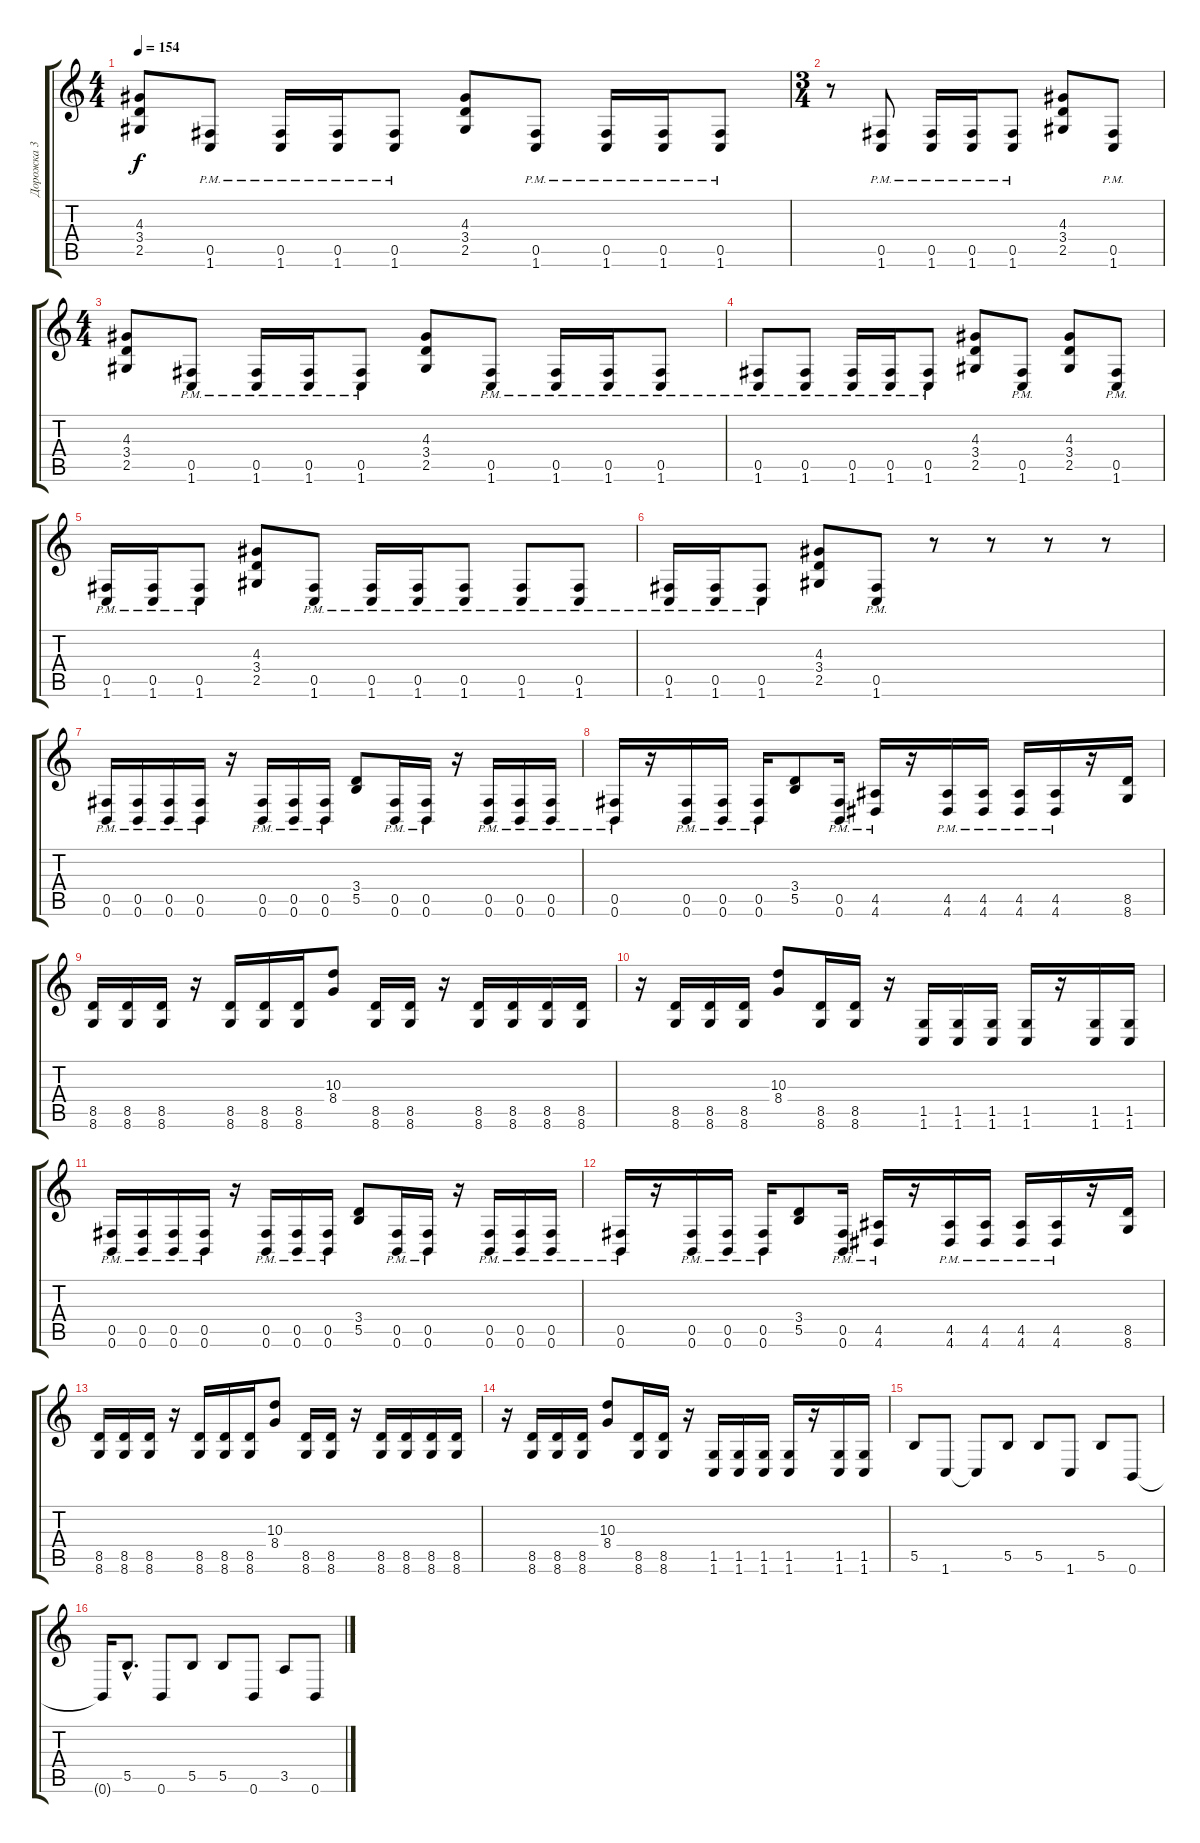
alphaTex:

\track ("Дорожка 3" "Дорожка 3") {instrument distortionguitar}
\staff {score tabs}
\tuning (Db4 Ab3 E3 B2 Gb2 B1) {hide}
\ts (4 4)
\tempo 154
\clef g2
\ks c
(4.3 3.4 2.5).8{dy f} (0.5{pm} 1.6).8 (0.5{pm} 1.6).16 (0.5{pm} 1.6).16 (0.5{pm} 1.6).8 (4.3 3.4 2.5).8 (0.5{pm} 1.6).8 (0.5{pm} 1.6).16 (0.5{pm} 1.6).16 (0.5{pm} 1.6).8 |
\ts (3 4)
r.8 (0.5{pm} 1.6).8 (0.5{pm} 1.6).16 (0.5{pm} 1.6).16 (0.5{pm} 1.6).8 (4.3 3.4 2.5).8 (0.5{pm} 1.6).8 |
\ts (4 4)
(4.3 3.4 2.5).8 (0.5{pm} 1.6).8 (0.5{pm} 1.6).16 (0.5{pm} 1.6).16 (0.5{pm} 1.6).8 (4.3 3.4 2.5).8 (0.5{pm} 1.6).8 (0.5{pm} 1.6).16 (0.5{pm} 1.6).16 (0.5{pm} 1.6).8 |
(0.5{pm} 1.6).8 (0.5{pm} 1.6).8 (0.5{pm} 1.6).16 (0.5{pm} 1.6).16 (0.5{pm} 1.6).8 (4.3 3.4 2.5).8 (0.5{pm} 1.6).8 (4.3 3.4 2.5).8 (0.5{pm} 1.6).8 |
(0.5{pm} 1.6).16 (0.5{pm} 1.6).16 (0.5{pm} 1.6).8 (4.3 3.4 2.5).8 (0.5{pm} 1.6).8 (0.5{pm} 1.6).16 (0.5{pm} 1.6).16 (0.5{pm} 1.6).8 (0.5{pm} 1.6).8 (0.5{pm} 1.6).8 |
(0.5{pm} 1.6).16 (0.5{pm} 1.6).16 (0.5{pm} 1.6).8 (4.3 3.4 2.5).8 (0.5{pm} 1.6).8 r.8 r.8 r.8 r.8 |
(0.5{pm} 0.6).16 (0.5{pm} 0.6).16 (0.5{pm} 0.6).16 (0.5{pm} 0.6).16 r.16 (0.5{pm} 0.6).16 (0.5{pm} 0.6).16 (0.5{pm} 0.6).16 (3.4 5.5).8 (0.5{pm} 0.6).16 (0.5{pm} 0.6).16 r.16 (0.5{pm} 0.6).16 (0.5{pm} 0.6).16 (0.5{pm} 0.6).16 |
(0.5{pm} 0.6).16 r.16 (0.5{pm} 0.6).16 (0.5{pm} 0.6).16 (0.5{pm} 0.6).16 (3.4 5.5).8 (0.5{pm} 0.6).16 (4.5{pm} 4.6).16 r.16 (4.5{pm} 4.6).16 (4.5{pm} 4.6).16 (4.5{pm} 4.6).16 (4.5{pm} 4.6).16 r.16 (8.5 8.6).16 |
(8.5 8.6).16 (8.5 8.6).16 (8.5 8.6).16 r.16 (8.5 8.6).16 (8.5 8.6).16 (8.5 8.6).16 (10.3 8.4).8 (8.5 8.6).16 (8.5 8.6).16 r.16 (8.5 8.6).16 (8.5 8.6).16 (8.5 8.6).16 (8.5 8.6).16 |
r.16 (8.5 8.6).16 (8.5 8.6).16 (8.5 8.6).16 (10.3 8.4).8 (8.5 8.6).16 (8.5 8.6).16 r.16 (1.5 1.6).16 (1.5 1.6).16 (1.5 1.6).16 (1.5 1.6).16 r.16 (1.5 1.6).16 (1.5 1.6).16 |
(0.5{pm} 0.6).16 (0.5{pm} 0.6).16 (0.5{pm} 0.6).16 (0.5{pm} 0.6).16 r.16 (0.5{pm} 0.6).16 (0.5{pm} 0.6).16 (0.5{pm} 0.6).16 (3.4 5.5).8 (0.5{pm} 0.6).16 (0.5{pm} 0.6).16 r.16 (0.5{pm} 0.6).16 (0.5{pm} 0.6).16 (0.5{pm} 0.6).16 |
(0.5{pm} 0.6).16 r.16 (0.5{pm} 0.6).16 (0.5{pm} 0.6).16 (0.5{pm} 0.6).16 (3.4 5.5).8 (0.5{pm} 0.6).16 (4.5{pm} 4.6).16 r.16 (4.5{pm} 4.6).16 (4.5{pm} 4.6).16 (4.5{pm} 4.6).16 (4.5{pm} 4.6).16 r.16 (8.5 8.6).16 |
(8.5 8.6).16 (8.5 8.6).16 (8.5 8.6).16 r.16 (8.5 8.6).16 (8.5 8.6).16 (8.5 8.6).16 (10.3 8.4).8 (8.5 8.6).16 (8.5 8.6).16 r.16 (8.5 8.6).16 (8.5 8.6).16 (8.5 8.6).16 (8.5 8.6).16 |
r.16 (8.5 8.6).16 (8.5 8.6).16 (8.5 8.6).16 (10.3 8.4).8 (8.5 8.6).16 (8.5 8.6).16 r.16 (1.5 1.6).16 (1.5 1.6).16 (1.5 1.6).16 (1.5 1.6).16 r.16 (1.5 1.6).16 (1.5 1.6).16 |
5.5.8 1.6.8 1.6{t}.8 5.5.8 5.5.8 1.6.8 5.5.8 0.6.8 |
0.6{t}.16 5.5{hac}.8{d} 0.6.8 5.5.8 5.5.8 0.6.8 3.5.8 0.6.8
